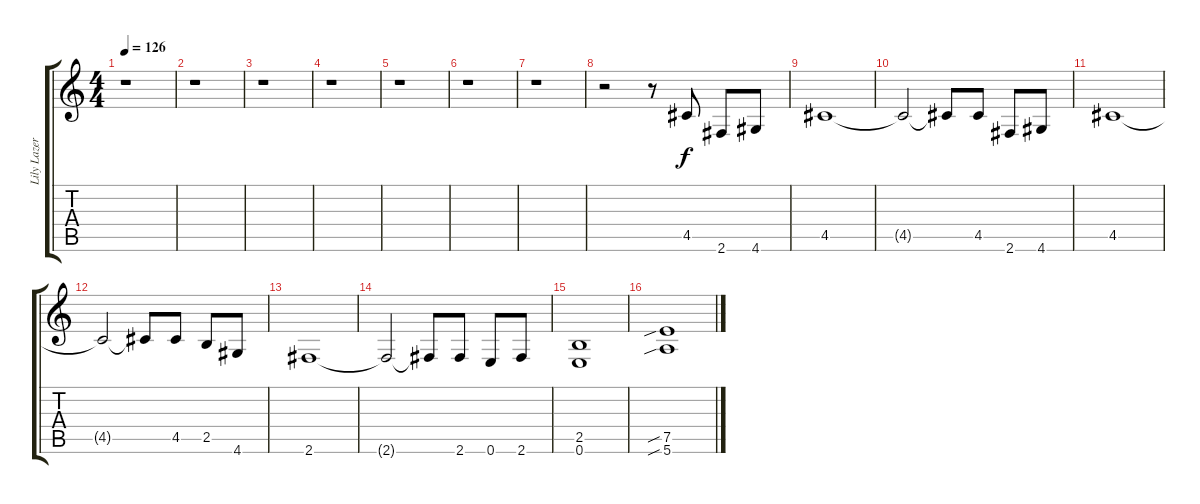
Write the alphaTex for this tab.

\track ("Lily Lazer (Guitar)" "Lily Lazer") {instrument distortionguitar}
\staff {score tabs}
\tuning (E4 B3 G3 D3 A2 E2) {hide}
\ts (4 4)
\tempo 126
\clef g2
\ks c
r.1{dy f} |
r.1 |
r.1 |
r.1 |
r.1 |
r.1 |
r.1 |
r.2 r.8 4.5.8 2.6.8 4.6.8 |
4.5.1 |
4.5{t}.2 4.5{t}.8 4.5.8 2.6.8 4.6.8 |
4.5.1 |
4.5{t}.2 4.5{t}.8 4.5.8 2.5.8 4.6.8 |
2.6.1 |
2.6{t}.2 2.6{t}.8 2.6.8 0.6.8 2.6.8 |
(2.5 0.6).1 |
(7.5{sib} 5.6{sib}).1
